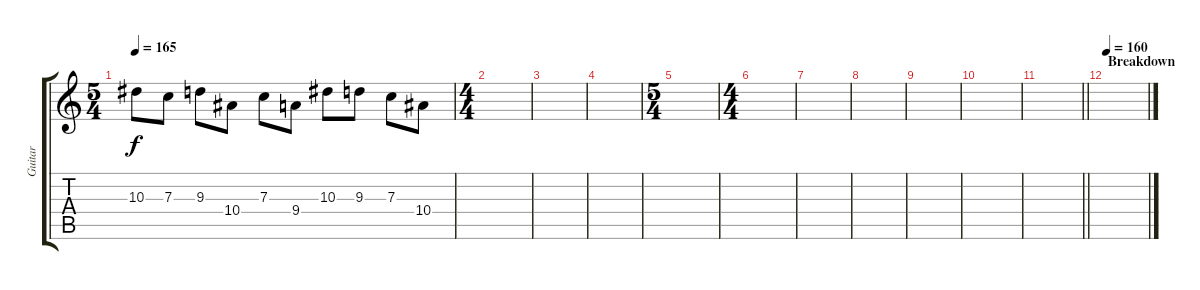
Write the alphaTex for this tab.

\track ("Guitar" "Guitar") {instrument electricguitarjazz}
\staff {score tabs}
\tuning (D4 A3 F3 C3 G2 C2) {hide}
\ts (5 4)
\tempo 165
\clef g2
\ks c
10.3.8{dy f} 7.3.8 9.3.8 10.4.8 7.3.8 9.4.8 10.3.8 9.3.8 7.3.8 10.4.8 |
\ts (4 4)
|
|
|
\ts (5 4)
|
\ts (4 4)
|
|
|
|
|
\barLineRight lightlight
|
\section ("" "Breakdown")
\tempo 160
